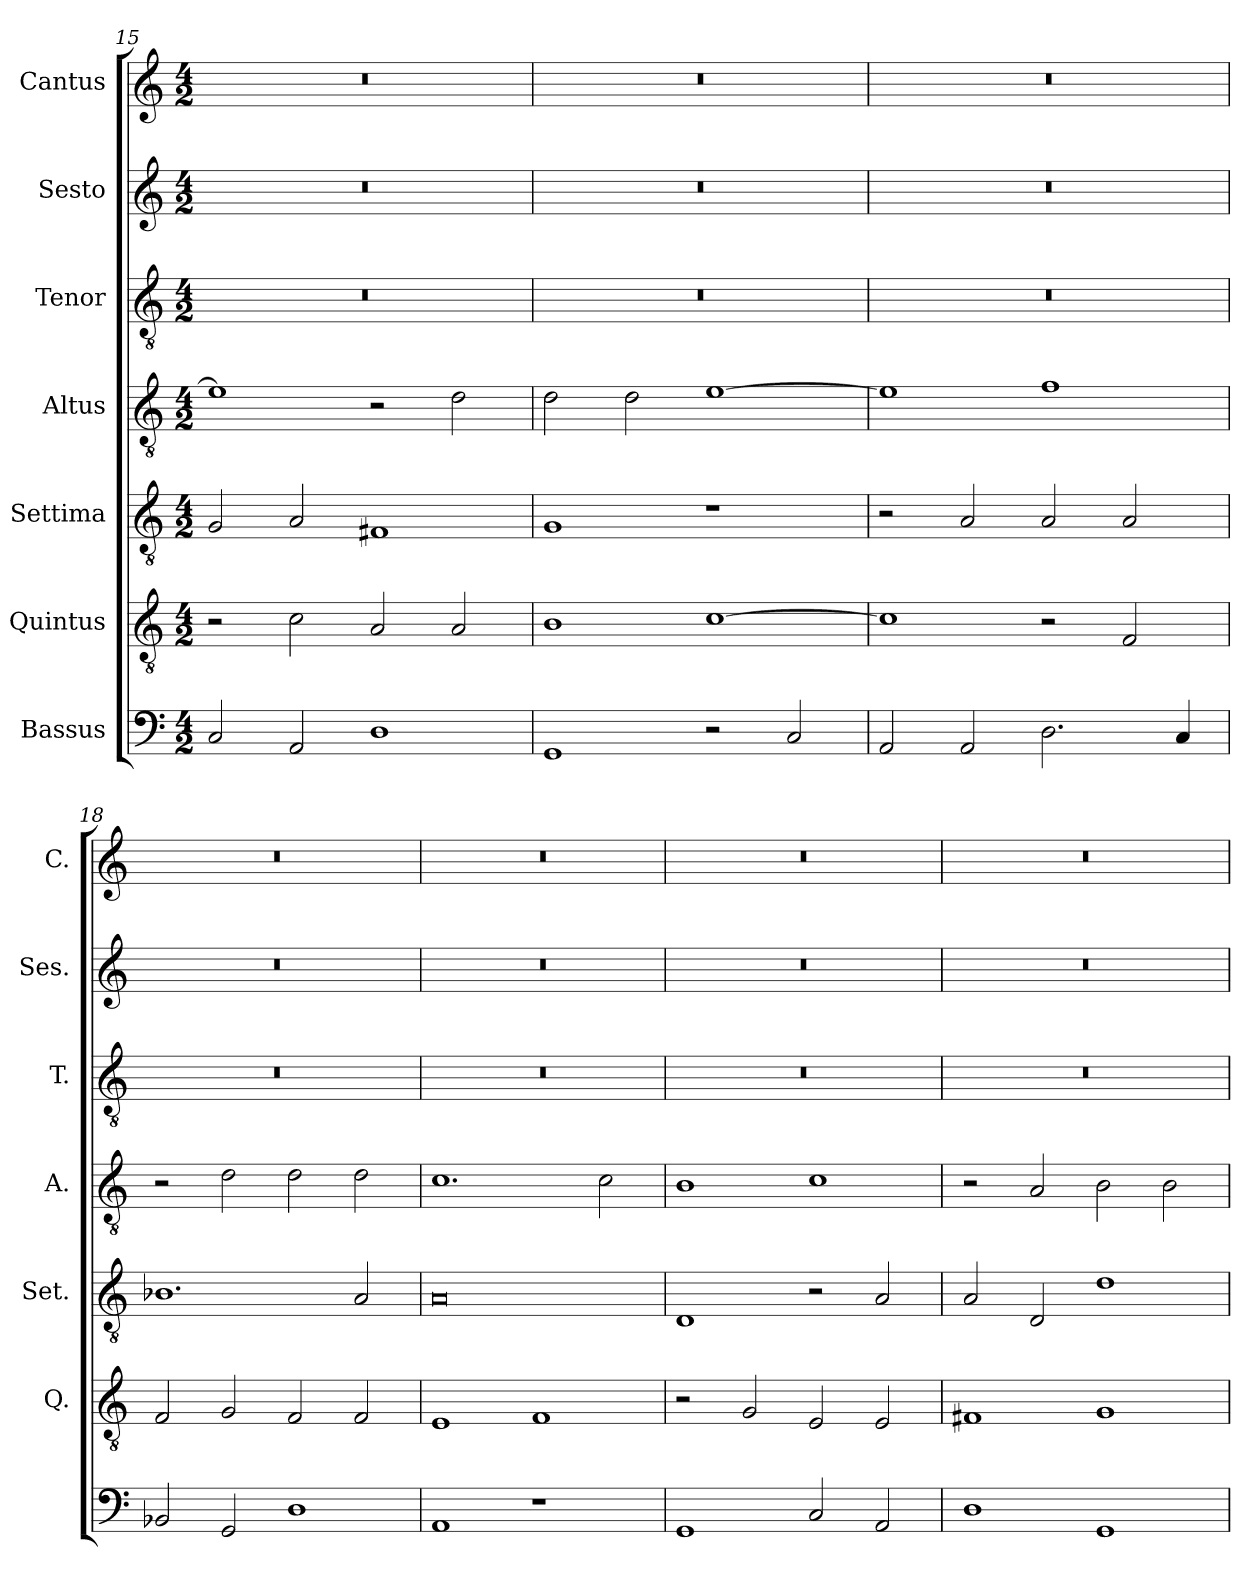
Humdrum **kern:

**kern	**kern	**kern	**kern	**kern	**kern	**kern
*part7	*part6	*part5	*part4	*part3	*part2	*part1
*staff7	*staff6	*staff5	*staff4	*staff3	*staff2	*staff1
*I"Bassus	*I"Quintus	*I"Settima	*I"Altus	*I"Tenor	*I"Sesto	*I"Cantus
*	*I'Q.	*I'Set.	*I'A.	*I'T.	*I'Ses.	*I'C.
*clefF4	*clefGv2	*clefGv2	*clefGv2	*clefGv2	*clefG2	*clefG2
*k[]	*k[]	*k[]	*k[]	*k[]	*k[]	*k[]
*M4/2	*M4/2	*M4/2	*M4/2	*M4/2	*M4/2	*M4/2
=15	=15	=15	=15	=15	=15	=15
2C/	2r	2G/	1e]	0r	0r	0r
2AA/	2c\	2A/	.	.	.	.
1D	2A/	1F#X	2r	.	.	.
.	2A/	.	2d\	.	.	.
=16	=16	=16	=16	=16	=16	=16
1GG	1B	1G	2d\	0r	0r	0r
.	.	.	2d\	.	.	.
2r	[1c	1r	[1e	.	.	.
2C/	.	.	.	.	.	.
!!LO:PB:g=z
=17	=17	=17	=17	=17	=17	=17
2AA/	1c]	2r	1e]	0r	0r	0r
2AA/	.	2A/	.	.	.	.
2.D\	2r	2A/	1f	.	.	.
.	2F/	2A/	.	.	.	.
4C/	.	.	.	.	.	.
=18	=18	=18	=18	=18	=18	=18
2BB-X/	2F/	1.B-X	2r	0r	0r	0r
2GG/	2G/	.	2d\	.	.	.
1D	2F/	.	2d\	.	.	.
.	2F/	2A/	2d\	.	.	.
=19	=19	=19	=19	=19	=19	=19
1AA	1E	0A	1.c	0r	0r	0r
1r	1F	.	.	.	.	.
.	.	.	2c\	.	.	.
=20	=20	=20	=20	=20	=20	=20
1GG	2r	1D	1B	0r	0r	0r
.	2G/	.	.	.	.	.
2C/	2E/	2r	1c	.	.	.
2AA/	2E/	2A/	.	.	.	.
=21	=21	=21	=21	=21	=21	=21
1D	1F#X	2A/	2r	0r	0r	0r
.	.	2D/	2A/	.	.	.
1GG	1G	1d	2B\	.	.	.
.	.	.	2B\	.	.	.
=	=	=	=	=	=	=
*-	*-	*-	*-	*-	*-	*-
